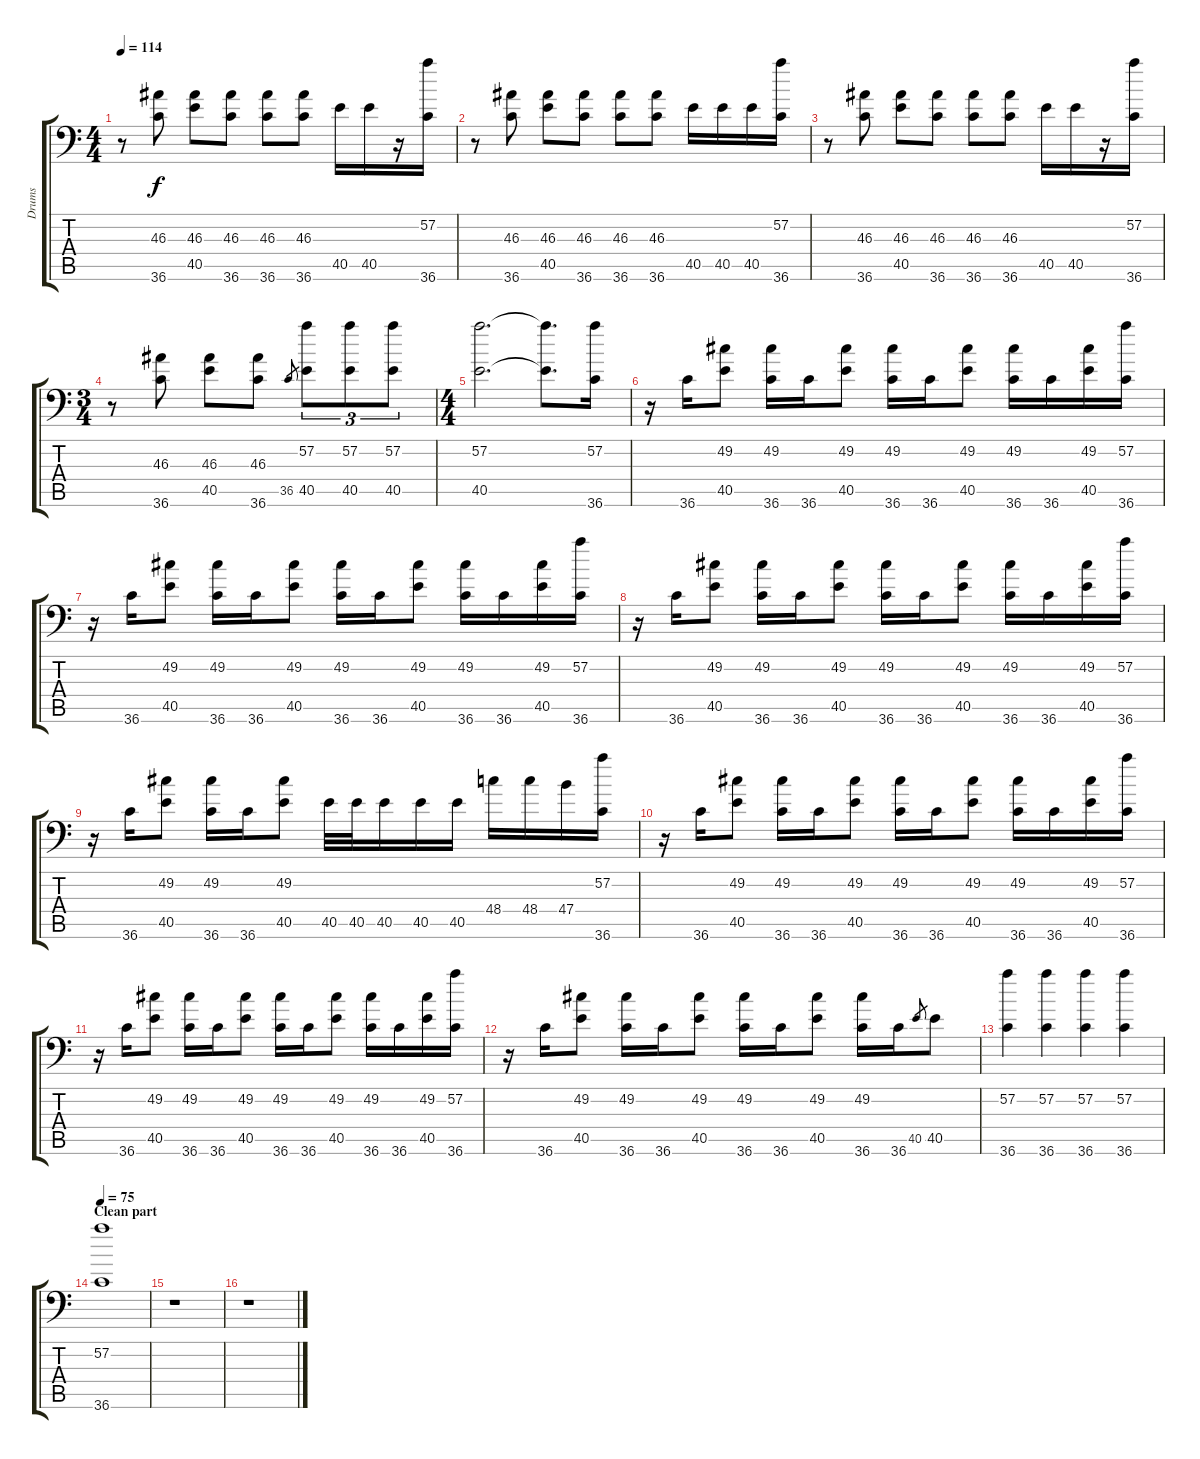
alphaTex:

\track ("Drums" "Drums") {instrument acousticgrandpiano}
\staff {score tabs}
\tuning (C-1 C-1 C-1 C-1 C-1 C-1) {hide}
\ts (4 4)
\tempo 114
\clef f4
\ks c
r.8{dy f} (46.3 36.6).8 (46.3 40.5).8 (46.3 36.6).8 (46.3 36.6).8 (46.3 36.6).8 40.5.16 40.5.16 r.16 (57.2 36.6).16 |
r.8 (46.3 36.6).8 (46.3 40.5).8 (46.3 36.6).8 (46.3 36.6).8 (46.3 36.6).8 40.5.16 40.5.16 40.5.16 (57.2 36.6).16 |
r.8 (46.3 36.6).8 (46.3 40.5).8 (46.3 36.6).8 (46.3 36.6).8 (46.3 36.6).8 40.5.16 40.5.16 r.16 (57.2 36.6).16 |
\ts (3 4)
r.8 (46.3 36.6).8 (46.3 40.5).8 (46.3 36.6).8 36.5.8{gr} (57.2 40.5).8{tu (3 2)} (57.2 40.5).8{tu (3 2)} (57.2 40.5).8{tu (3 2)} |
\ts (4 4)
(57.2 40.5).2{d} (57.2{t} 40.5{t}).8{d} (57.2 36.6).16 |
r.16 36.6.16 (49.2 40.5).8 (49.2 36.6).16 36.6.16 (49.2 40.5).8 (49.2 36.6).16 36.6.16 (49.2 40.5).8 (49.2 36.6).16 36.6.16 (49.2 40.5).16 (57.2 36.6).16 |
r.16 36.6.16 (49.2 40.5).8 (49.2 36.6).16 36.6.16 (49.2 40.5).8 (49.2 36.6).16 36.6.16 (49.2 40.5).8 (49.2 36.6).16 36.6.16 (49.2 40.5).16 (57.2 36.6).16 |
r.16 36.6.16 (49.2 40.5).8 (49.2 36.6).16 36.6.16 (49.2 40.5).8 (49.2 36.6).16 36.6.16 (49.2 40.5).8 (49.2 36.6).16 36.6.16 (49.2 40.5).16 (57.2 36.6).16 |
r.16 36.6.16 (49.2 40.5).8 (49.2 36.6).16 36.6.16 (49.2 40.5).8 40.5.32 40.5.32 40.5.16 40.5.16 40.5.16 48.4.16 48.4.16 47.4.16 (57.2 36.6).16 |
r.16 36.6.16 (49.2 40.5).8 (49.2 36.6).16 36.6.16 (49.2 40.5).8 (49.2 36.6).16 36.6.16 (49.2 40.5).8 (49.2 36.6).16 36.6.16 (49.2 40.5).16 (57.2 36.6).16 |
r.16 36.6.16 (49.2 40.5).8 (49.2 36.6).16 36.6.16 (49.2 40.5).8 (49.2 36.6).16 36.6.16 (49.2 40.5).8 (49.2 36.6).16 36.6.16 (49.2 40.5).16 (57.2 36.6).16 |
r.16 36.6.16 (49.2 40.5).8 (49.2 36.6).16 36.6.16 (49.2 40.5).8 (49.2 36.6).16 36.6.16 (49.2 40.5).8 (49.2 36.6).16 36.6.16 40.5.8{gr} 40.5.8 |
(57.2 36.6).4 (57.2 36.6).4 (57.2 36.6).4 (57.2 36.6).4 |
\section ("" "Clean part")
\tempo 75
(57.2 36.6).1 |
r.1 |
r.1
